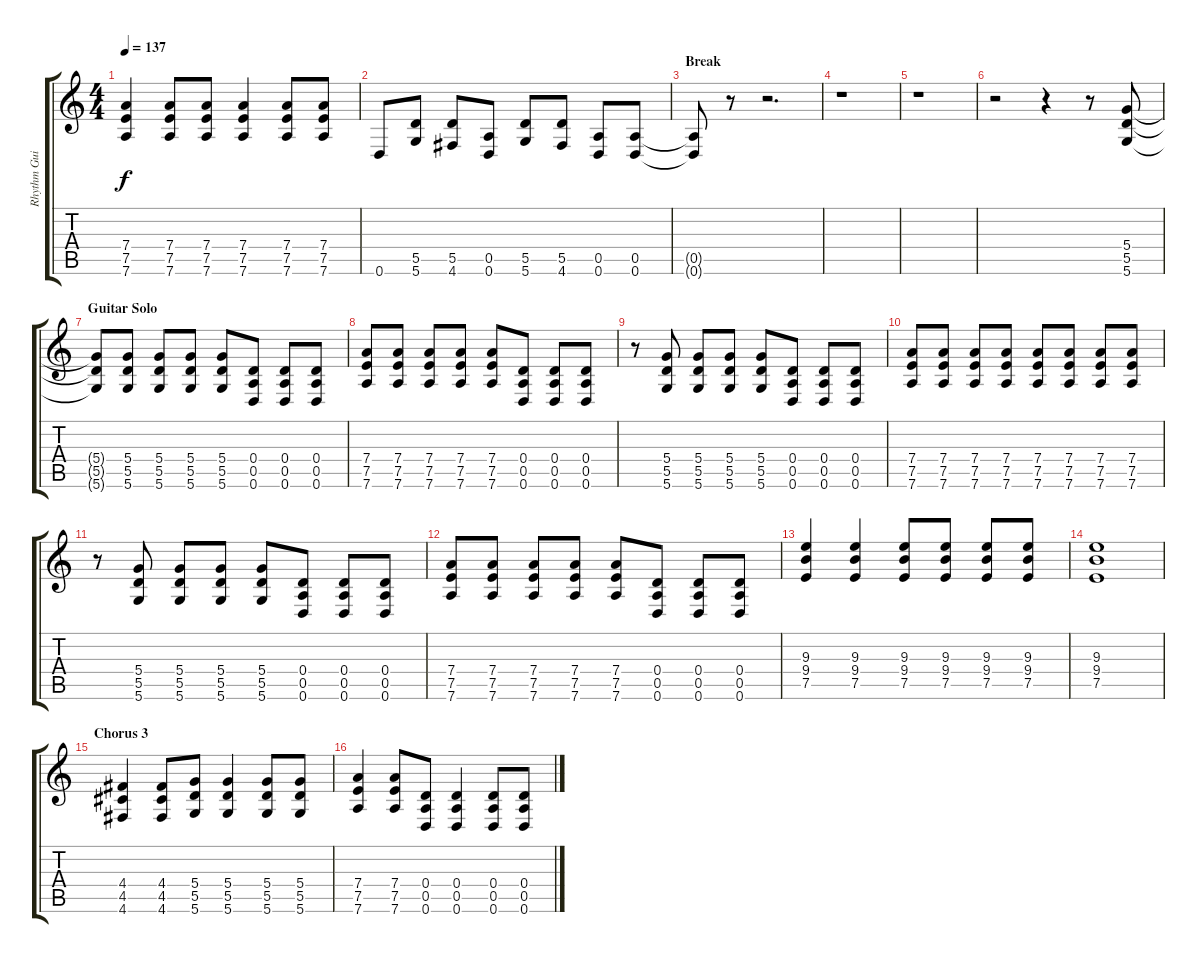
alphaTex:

\track ("Rhythm Guitar 1" "Rhythm Gui") {instrument overdrivenguitar}
\staff {score tabs}
\tuning (E4 B3 G3 D3 A2 D2) {hide}
\ts (4 4)
\tempo 137
\clef g2
\ks c
(7.4 7.5 7.6).4{dy f} (7.4 7.5 7.6).8 (7.4 7.5 7.6).8 (7.4 7.5 7.6).4 (7.4 7.5 7.6).8 (7.4 7.5 7.6).8 |
0.6.8 (5.5 5.6).8 (5.5 4.6).8 (0.5 0.6).8 (5.5 5.6).8 (5.5 4.6).8 (0.5 0.6).8 (0.5 0.6).8 |
\section ("" "Break")
(0.5{t} 0.6{t}).8 r.8 r.2{d} |
r.1 |
r.1 |
r.2 r.4 r.8 (5.4 5.5 5.6).8 |
\section ("" "Guitar Solo")
(5.4{t} 5.5{t} 5.6{t}).8 (5.4 5.5 5.6).8 (5.4 5.5 5.6).8 (5.4 5.5 5.6).8 (5.4 5.5 5.6).8 (0.4 0.5 0.6).8 (0.4 0.5 0.6).8 (0.4 0.5 0.6).8 |
(7.4 7.5 7.6).8 (7.4 7.5 7.6).8 (7.4 7.5 7.6).8 (7.4 7.5 7.6).8 (7.4 7.5 7.6).8 (0.4 0.5 0.6).8 (0.4 0.5 0.6).8 (0.4 0.5 0.6).8 |
r.8 (5.4 5.5 5.6).8 (5.4 5.5 5.6).8 (5.4 5.5 5.6).8 (5.4 5.5 5.6).8 (0.4 0.5 0.6).8 (0.4 0.5 0.6).8 (0.4 0.5 0.6).8 |
(7.4 7.5 7.6).8 (7.4 7.5 7.6).8 (7.4 7.5 7.6).8 (7.4 7.5 7.6).8 (7.4 7.5 7.6).8 (7.4 7.5 7.6).8 (7.4 7.5 7.6).8 (7.4 7.5 7.6).8 |
r.8 (5.4 5.5 5.6).8 (5.4 5.5 5.6).8 (5.4 5.5 5.6).8 (5.4 5.5 5.6).8 (0.4 0.5 0.6).8 (0.4 0.5 0.6).8 (0.4 0.5 0.6).8 |
(7.4 7.5 7.6).8 (7.4 7.5 7.6).8 (7.4 7.5 7.6).8 (7.4 7.5 7.6).8 (7.4 7.5 7.6).8 (0.4 0.5 0.6).8 (0.4 0.5 0.6).8 (0.4 0.5 0.6).8 |
(9.3 9.4 7.5).4 (9.3 9.4 7.5).4 (9.3 9.4 7.5).8 (9.3 9.4 7.5).8 (9.3 9.4 7.5).8 (9.3 9.4 7.5).8 |
(9.3 9.4 7.5).1 |
\section ("" "Chorus 3")
(4.4 4.5 4.6).4 (4.4 4.5 4.6).8 (5.4 5.5 5.6).8 (5.4 5.5 5.6).4 (5.4 5.5 5.6).8 (5.4 5.5 5.6).8 |
(7.4 7.5 7.6).4 (7.4 7.5 7.6).8 (0.4 0.5 0.6).8 (0.4 0.5 0.6).4 (0.4 0.5 0.6).8 (0.4 0.5 0.6).8
